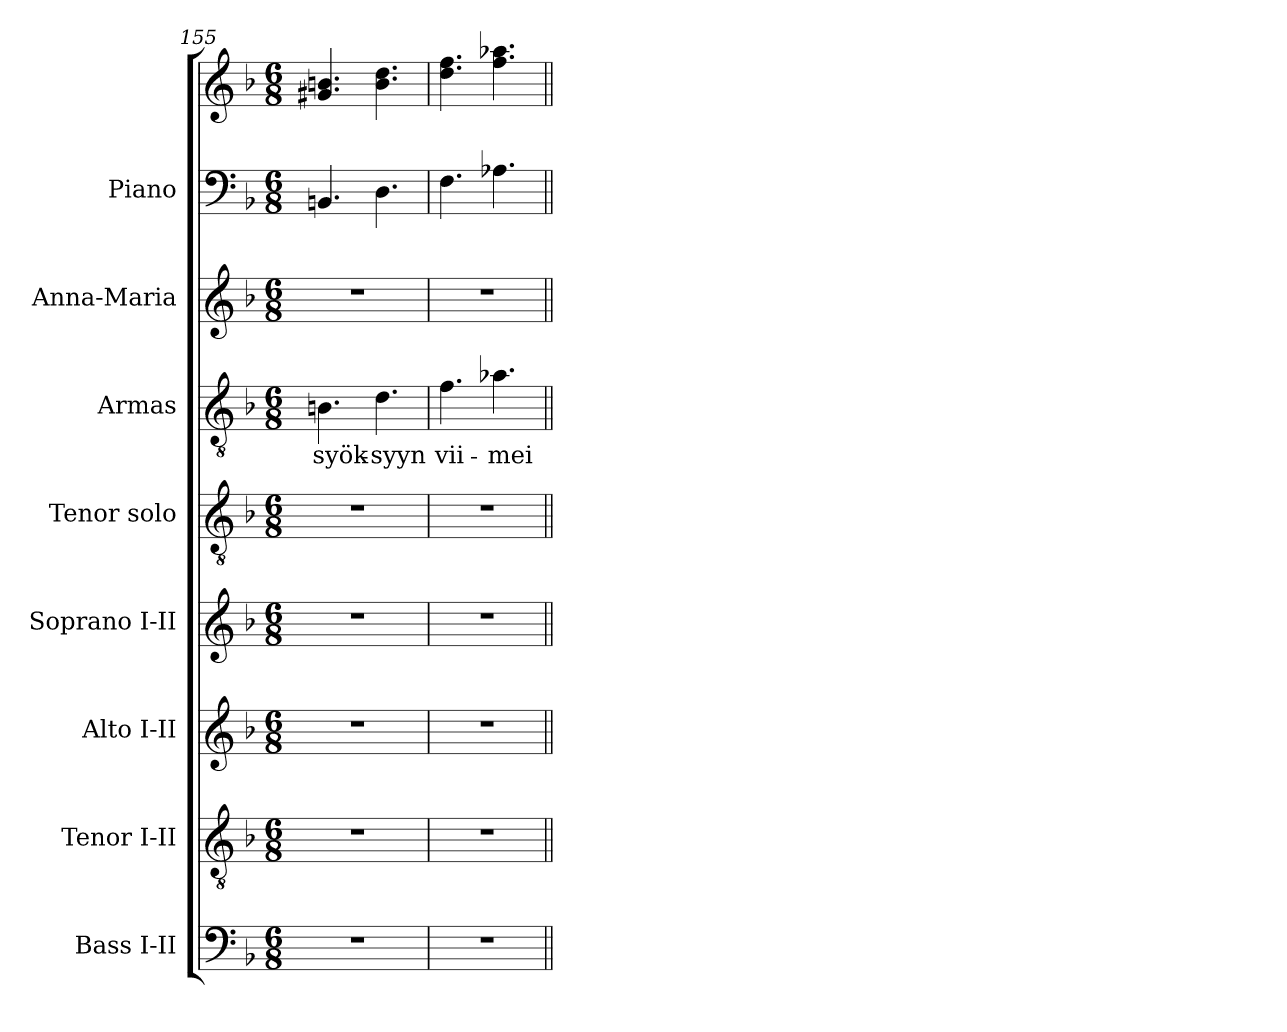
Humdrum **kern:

**kern	**kern	**kern	**kern	**kern	**kern	**text	**kern	**kern	**kern
*part8	*part7	*part6	*part5	*part4	*part3	*part3	*part2	*part1	*part1
*staff9	*staff8	*staff7	*staff6	*staff5	*staff4	*staff4	*staff3	*staff2	*staff1
*I"Bass I-II	*I"Tenor I-II	*I"Alto I-II	*I"Soprano I-II	*I"Tenor solo	*I"Armas	*	*I"Anna-Maria	*I"Piano	*
*I'B.	*I'T.	*I'A.	*I'S.	*I'T. Solo	*I'Armas	*	*I'A-M	*I'Pno.	*
*clefF4	*clefGv2	*clefG2	*clefG2	*clefGv2	*clefGv2	*	*clefG2	*clefF4	*clefG2
*	*ITrd7c12	*	*	*ITrd7c12	*ITrd7c12	*	*	*	*
*k[b-]	*k[b-]	*k[b-]	*k[b-]	*k[b-]	*k[b-]	*	*k[b-]	*k[b-]	*k[b-]
*F:	*F:	*F:	*F:	*F:	*F:	*	*F:	*F:	*F:
*M6/8	*M6/8	*M6/8	*M6/8	*M6/8	*M6/8	*	*M6/8	*M6/8	*M6/8
=155	=155	=155	=155	=155	=155	=155	=155	=155	=155
!LO:N:vis=1	!LO:N:vis=1	!LO:N:vis=1	!LO:N:vis=1	!LO:N:vis=1	!	!	!	!	!
!	!	!	!	!	!	!LO:LY:b:color=#000000	!LO:N:vis=1	!	!
2.r	2.r	2.r	2.r	2.r	4.BBni\	syök-	2.r	4.BBni/	4.g#Xi/ 4.bni
!	!	!	!	!	!	!LO:LY:b:color=#000000	!	!	!
.	.	.	.	.	4.Di\	-syyn	.	4.Di\	4.bi\ 4.ddi
=156	=156	=156	=156	=156	=156	=156	=156	=156	=156
!LO:N:vis=1	!LO:N:vis=1	!LO:N:vis=1	!LO:N:vis=1	!LO:N:vis=1	!	!	!	!	!
!	!	!	!	!	!	!LO:LY:b:color=#000000	!LO:N:vis=1	!	!
2.r	2.r	2.r	2.r	2.r	4.Fi\	vii-	2.r	4.Fi\	4.ddi\ 4.ffi
!	!	!	!	!	!	!LO:LY:b:color=#000000	!	!	!
.	.	.	.	.	4.A-Xi\	-mei-	.	4.A-Xi\	4.ffi\ 4.aa-Xi
=||	=||	=||	=||	=||	=||	=||	=||	=||	=||
*-	*-	*-	*-	*-	*-	*-	*-	*-	*-
